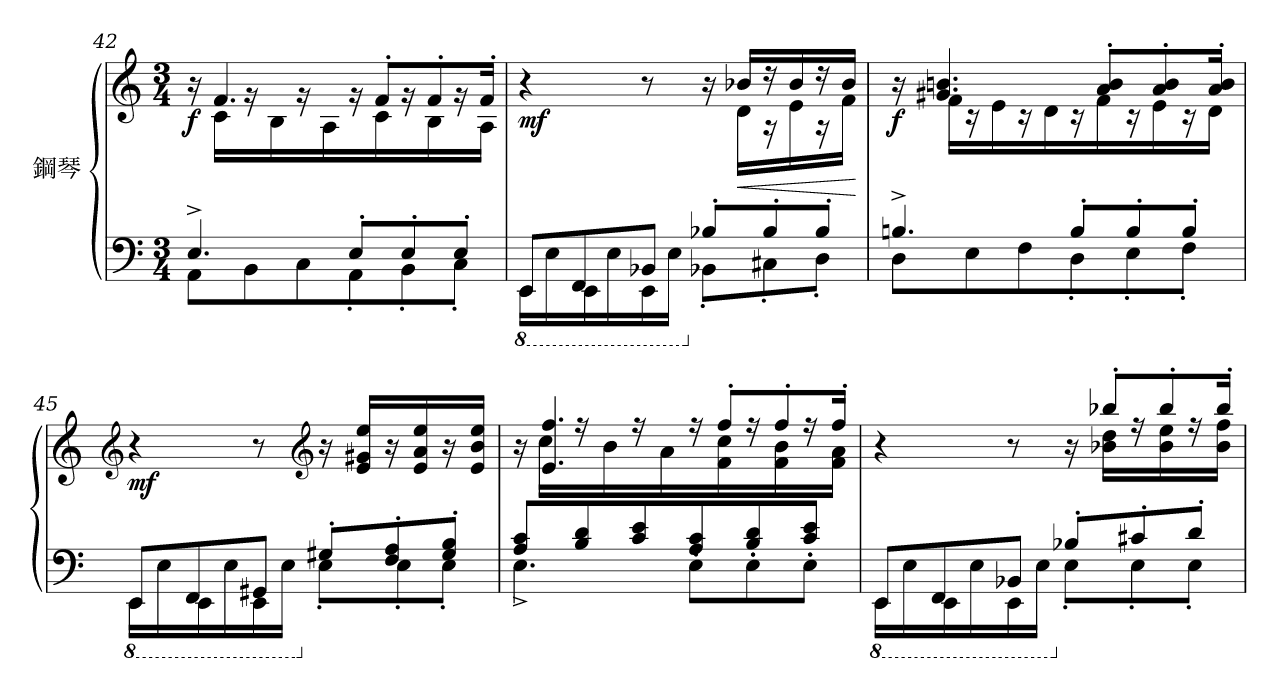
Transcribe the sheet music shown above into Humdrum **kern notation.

**kern	**kern	**dynam
*part1	*part1	*part1
*staff2	*staff1	*staff1/2
*I"鋼琴	*	*
*clefF4	*clefG2	*
*k[]	*k[]	*
*M3/4	*M3/4	*
=42	=42	=42
*^	*^	*
!	!	!	!	!LO:DY:b
4.E^/	8AA\L	16r	16ryy	f
.	.	4.f/	16c\LL	.
.	8BB\	.	16rg	.
.	.	.	16B\	.
.	8C\	.	16rg	.
.	.	.	16A\	.
8E'/L	8AA'\	.	16rg	.
.	.	8f'/L	16c\	.
8E'/	8BB'\	.	16rg	.
.	.	8f'/	16B\	.
8E'/J	8C'\J	.	16rg	.
.	.	16f'/Jk	16A\JJ	.
=43	=43	=43	=43	=43
*8ba	*	*	*	*
!	!	!	!	!LO:DY:b
8EEE/L	16EEE\LL	4r	4..ryy	mf
.	16EE\	.	.	.
8FFF/	16EEE\	.	.	.
.	16EE\	.	.	.
8BBB-X/J	16EEE\	8r	.	.
.	16EE\JJ	.	.	.
*X8ba	*	*	*	*
8B-X'/L	8BB-X'\L	16r	.	.
!	!	!	!	!LO:HP:b
.	.	16b-X/LL	16d\LL	<
8B-'/	8C#X'\	16rA	16rdd	.
.	.	16b-/	16e\	.
8B-'/J	8D'\J	16rA	16rdd	.
.	.	16b-/JJ	16f\JJ	.
*v	*v	*	*	*
*	*v	*v	*
.	.	[
!!LO:PB:g=z
=44	=44	=44
*^	*^	*
!	!	!	!	!LO:DY:b
4.Bn^/	8D\L	16r	16ryy	f
.	.	4.g#X/ 4.bn/	16f\LL	.
.	8E\	.	16r	.
.	.	.	16e\	.
.	8F\	.	16r	.
.	.	.	16d\	.
8B'/L	8D'\	.	16r	.
.	.	8a/' 8b/'L	16f\	.
8B'/	8E'\	.	16r	.
.	.	8a/' 8b/'	16e\	.
8B'/J	8F'\J	.	16r	.
.	.	16a/' 16b/'Jk	16d\JJ	.
*	*	*v	*v	*
=45	=45	=45	=45
*8ba	*	*	*
*	*	*^	*
!	!	!LO:TX:b:i:t=crescendo	!	!
!	!	!	!	!LO:DY:b
*	*	*v	*v	*
8EEE/L	16EEE\LL	4r	mf
.	16EE\	.	.
8FFF/	16EEE\	.	.
.	16EE\	.	.
8GGG#X/J	16EEE\	8r	.
.	16EE\JJ	.	.
*	*	*clefG2	*
*X8ba	*	*	*
8G#X'/L	8E'\L	16r	.
.	.	16e/ 16g#X/ 16ee/LL	.
8F/' 8A/'	8E'\	16r	.
.	.	16e/ 16a/ 16ee/	.
8G#/' 8B/'J	8E'\J	16r	.
.	.	16e/ 16b/ 16ee/JJ	.
=46	=46	=46	=46
*	*	*^	*
4.E\	8A/^ 8c/^L	16r	16ryy	.
.	.	4.e/ 4.ff/	16cc\LL	.
.	8B/ 8d/	.	16rff	.
.	.	.	16b\	.
.	8c/ 8e/	.	16rff	.
.	.	.	16a\	.
8E'\L	8A/' 8c/'	.	16rff	.
.	.	8ff'/L	16f\ 16cc\	.
8E'\	8B/' 8d/'	.	16rff	.
.	.	8ff'/	16f\ 16b\	.
8E'\J	8c/' 8e/'J	.	16rff	.
.	.	16ff'/Jk	16f\ 16a\JJ	.
=47	=47	=47	=47	=47
*8ba	*	*	*	*
8EEE/L	16EEE\LL	4r	4..ryy	.
.	16EE\	.	.	.
8FFF/	16EEE\	.	.	.
.	16EE\	.	.	.
8BBB-X/J	16EEE\	8r	.	.
.	16EE\JJ	.	.	.
*X8ba	*	*	*	*
8B-X'/L	8E'\L	16r	.	.
.	.	8bb-X'/L	16b-X\ 16dd\LL	.
8c#X'/	8E'\	.	16rff	.
.	.	8bb-'/	16b-\ 16ee\	.
8d'/J	8E'\J	.	16rff	.
.	.	16bb-'/Jk	16b-\ 16ff\JJ	.
*v	*v	*	*	*
*	*v	*v	*
=	=	=
*-	*-	*-
